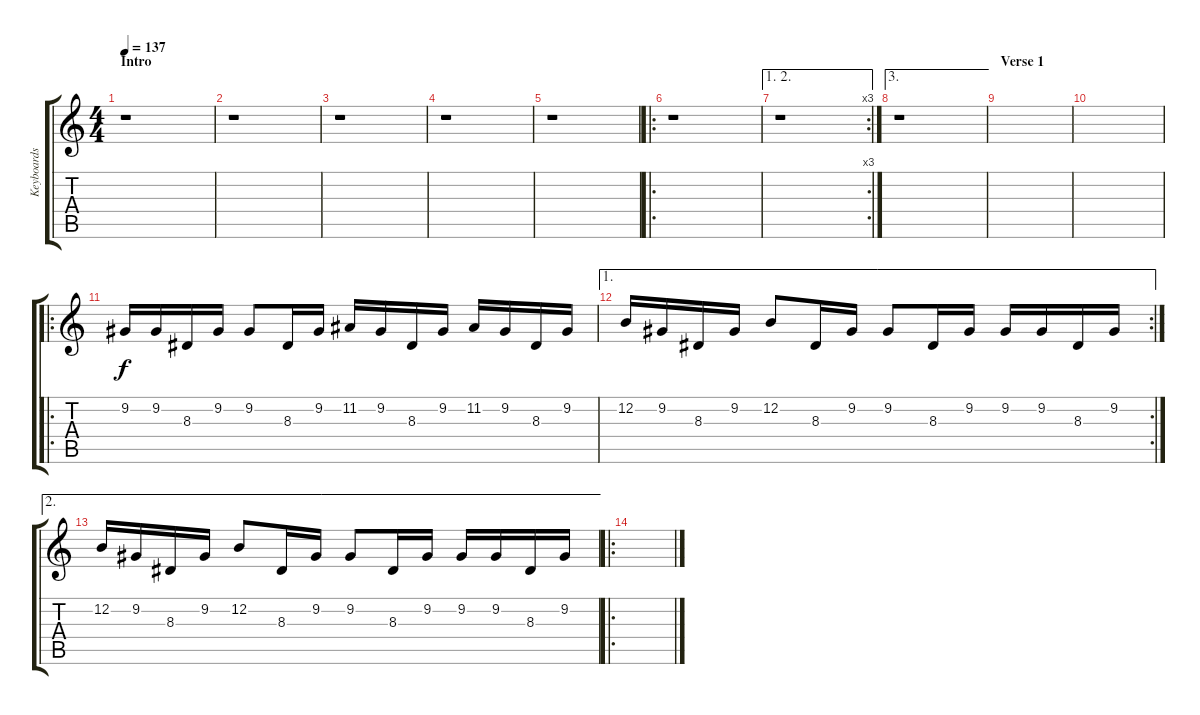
\track ("Keyboards 2" "Keyboards ") {instrument harpsichord}
\staff {score tabs}
\tuning (E4 B3 G3 D3 A2 E2) {hide}
\ts (4 4)
\section ("" "Intro")
\tempo 137
\clef g2
\ks c
r.1{dy f instrument harpsichord} |
r.1 |
r.1 |
r.1 |
r.1 |
\ro
r.1 |
\ae (1 2)
\rc 3
r.1 |
\ae 3
r.1 |
\section ("" "Verse 1")
|
|
\ro
9.2.16{balance 4 instrument fx4atmosphere} 9.2.16 8.3.16 9.2.16 9.2.8 8.3.16 9.2.16 11.2.16 9.2.16 8.3.16 9.2.16 11.2.16 9.2.16 8.3.16 9.2.16 |
\ae 1
\rc 2
12.2.16 9.2.16 8.3.16 9.2.16 12.2.8 8.3.16 9.2.16 9.2.8 8.3.16 9.2.16 9.2.16 9.2.16 8.3.16 9.2.16 |
\ae 2
12.2.16 9.2.16 8.3.16 9.2.16 12.2.8 8.3.16 9.2.16 9.2.8 8.3.16 9.2.16 9.2.16 9.2.16 8.3.16 9.2.16 |
\ro
